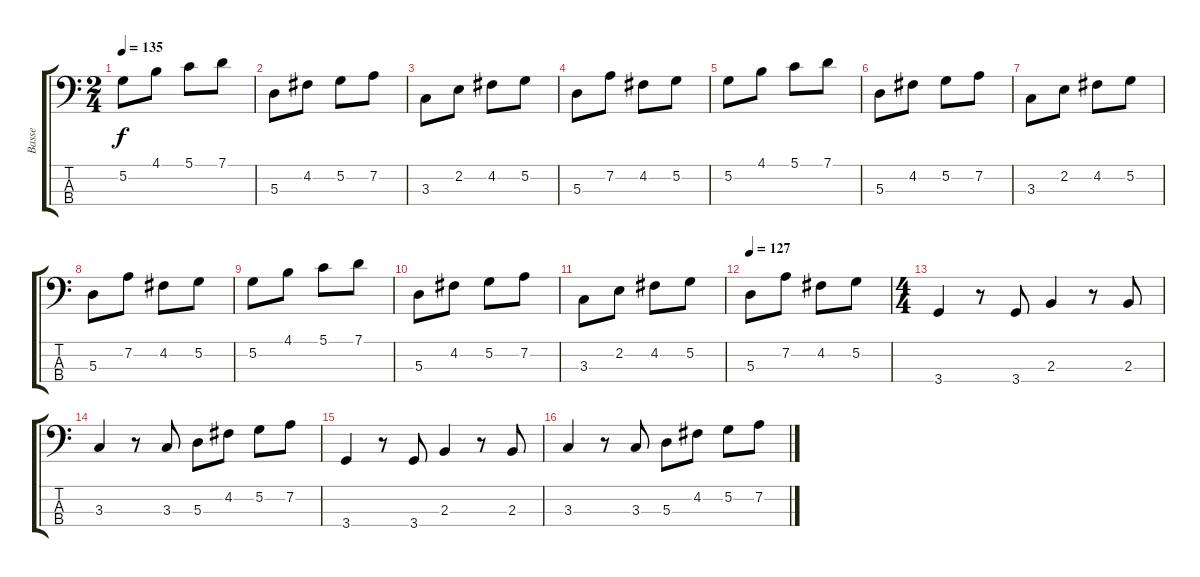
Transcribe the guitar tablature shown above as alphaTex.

\track ("Basse" "Basse") {instrument electricbassfinger}
\staff {score tabs}
\tuning (G2 D2 A1 E1) {hide}
\ts (2 4)
\tempo 135
\clef f4
\ks c
5.2.8{dy f} 4.1.8 5.1.8 7.1.8 |
5.3.8 4.2.8 5.2.8 7.2.8 |
3.3.8 2.2.8 4.2.8 5.2.8 |
5.3.8 7.2.8 4.2.8 5.2.8 |
5.2.8 4.1.8 5.1.8 7.1.8 |
5.3.8 4.2.8 5.2.8 7.2.8 |
3.3.8 2.2.8 4.2.8 5.2.8 |
5.3.8 7.2.8 4.2.8 5.2.8 |
5.2.8 4.1.8 5.1.8 7.1.8 |
5.3.8 4.2.8 5.2.8 7.2.8 |
3.3.8 2.2.8 4.2.8 5.2.8 |
\tempo 127
5.3.8 7.2.8 4.2.8 5.2.8 |
\ts (4 4)
3.4.4 r.8 3.4.8 2.3.4 r.8 2.3.8 |
3.3.4 r.8 3.3.8 5.3.8 4.2.8 5.2.8 7.2.8 |
3.4.4 r.8 3.4.8 2.3.4 r.8 2.3.8 |
3.3.4 r.8 3.3.8 5.3.8 4.2.8 5.2.8 7.2.8
